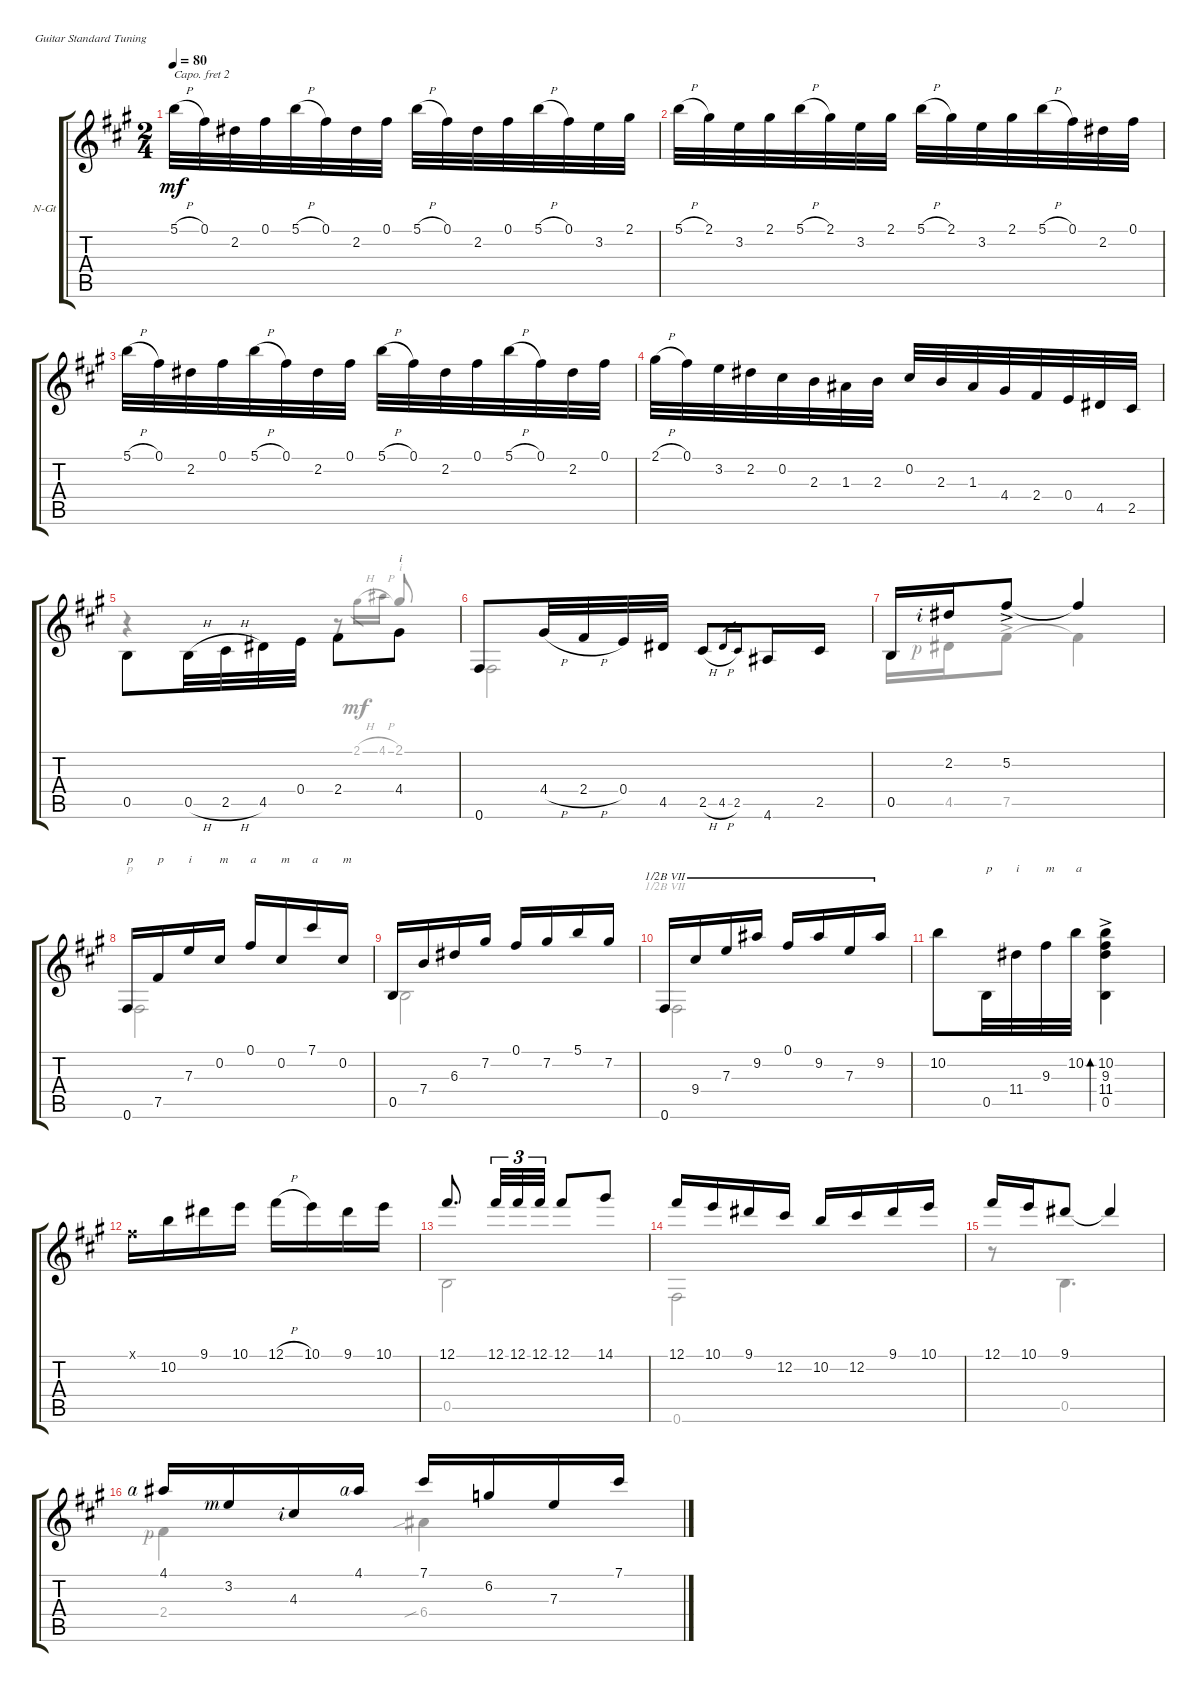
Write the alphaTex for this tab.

\defaultSystemsLayout 4
\bracketExtendMode groupsimilarinstruments
\firstSystemTrackNameOrientation horizontal
\otherSystemsTrackNameOrientation horizontal
\track ("Nylon Guitar" "N-Gt") {instrument acousticguitarnylon}
\staff {score tabs}
\capo 2
\tuning (E4 B3 G3 D3 A2 E2)
\voice
\ts (2 4)
\tempo 80
\clef g2
\ks a
5.1{h}.32{dy mf} 0.1.32 2.2.32 0.1.32 5.1{h}.32 0.1.32 2.2.32 0.1.32 5.1{h}.32 0.1.32 2.2.32 0.1.32 5.1{h}.32 0.1.32 3.2.32 2.1.32 |
5.1{h}.32 2.1.32 3.2.32 2.1.32 5.1{h}.32 2.1.32 3.2.32 2.1.32 5.1{h}.32 2.1.32 3.2.32 2.1.32 5.1{h}.32 0.1.32 2.2.32 0.1.32 |
5.1{h}.32 0.1.32 2.2.32 0.1.32 5.1{h}.32 0.1.32 2.2.32 0.1.32 5.1{h}.32 0.1.32 2.2.32 0.1.32 5.1{h}.32 0.1.32 2.2.32 0.1.32 |
2.1{h}.32 0.1.32 3.2.32 2.2.32 0.2.32 2.3.32 1.3.32 2.3.32 0.2.32 2.3.32 1.3.32 4.4.32 2.4.32 0.4.32 4.5.32 2.5.32 |
0.5.8{beam invert} 0.5{h}.32 2.5{h}.32 4.5.32 0.4.32 2.4.8{beam invert} 4.4.8{txt "i"} |
0.6.8 4.4{h}.32 2.4{h}.32 0.4.32 4.5.32 2.5{h}.8 4.5{h}.16{gr} 2.5.16{gr} 4.6.16 2.5.16 |
0.5.16 2.2{rf 2}.16 5.2{ac}.8 5.2{t}.4 |
0.6.16{txt "p"} 7.5.16{txt "p"} 7.3.16{txt "i"} 0.2.16{txt "m"} 0.1.16{txt "a"} 0.2.16{txt "m"} 7.1.16{txt "a"} 0.2.16{txt "m"} |
0.5.16 7.4.16 6.3.16 7.2.16 0.1.16 7.2.16 5.1.16 7.2.16 |
0.6.16{barre (7 half)} 9.4.16{barre (7 half)} 7.3.16{barre (7 half)} 9.2.16{barre (7 half)} 0.1.16{barre (7 half)} 9.2.16{barre (7 half)} 7.3.16{barre (7 half)} 9.2.16{barre (7 half)} |
10.2.8 0.5.32{txt "p"} 11.4.32{txt "i"} 9.3.32{txt "m"} 10.2.32{txt "a"} (10.2 9.3 11.4 0.5{ac}).4{bd 30} |
0.1{x}.16 10.2.16 9.1.16 10.1.16 12.1{h}.16 10.1.16 9.1.16 10.1.16 |
12.1.8{d} 12.1.32{tu (3 2)} 12.1.32{tu (3 2)} 12.1.32{tu (3 2)} 12.1.8 14.1.8 |
12.1.16 10.1.16 9.1.16 12.2.16 10.2.16 12.2.16 9.1.16 10.1.16 |
12.1.16 10.1.16 9.1.8 9.1{t}.4 |
4.1{rf 4}.16 3.2{rf 3}.16 4.3{rf 2}.16 4.1{rf 4}.16 7.1.16 6.2.16 7.3.16 7.1.16
\voice
\clef g2
\ottava regular
\simile none
\ks a
|
|
|
|
r.4 r.8 2.1{h}.16{gr} 4.1{h}.16{gr} 2.1.8{txt "i" beam invert} |
0.6.2 |
0.5.16 4.5{rf 1}.16 7.5{ac}.8 7.5{t}.4 |
0.6.2{txt "p"} |
0.5.2 |
0.6.2{barre (7 half)} |
|
|
0.5.2 |
0.6.2 |
r.8 0.5.4{d} |
2.4{rf 1}.4 6.4{sib}.4
